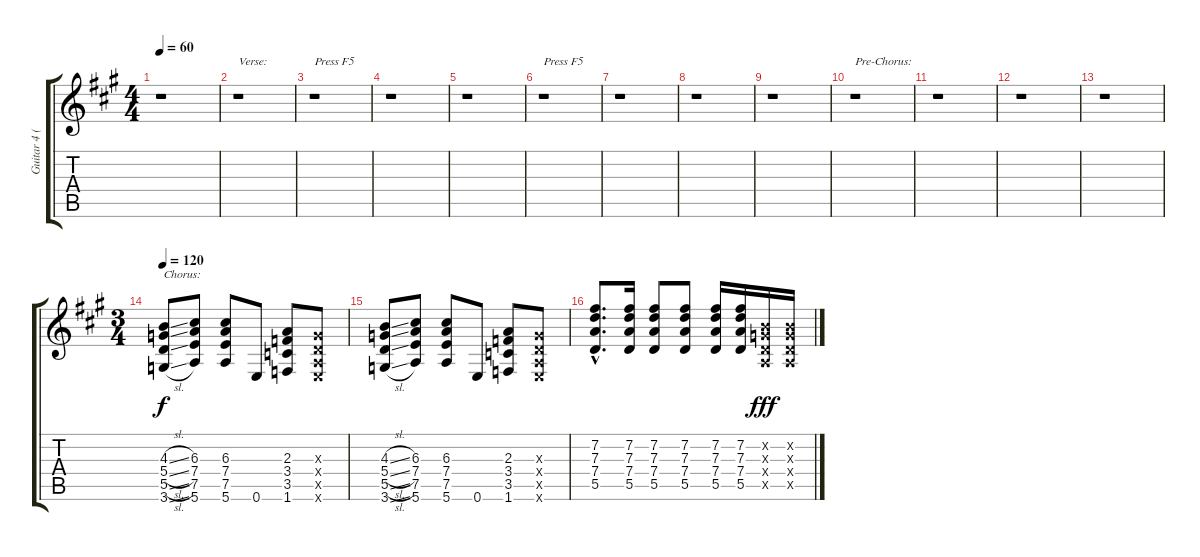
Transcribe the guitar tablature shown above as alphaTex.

\track ("Guitar 4 (dist.)" "Guitar 4 (") {instrument overdrivenguitar}
\staff {score tabs}
\tuning (E4 B3 G3 D3 A2 E2) {hide}
\ts (4 4)
\tempo 60
\clef g2
\ks a
r.1{dy f instrument overdrivenguitar} |
r.1{txt "Verse:"} |
r.1{txt "Press F5"} |
r.1 |
r.1 |
r.1{txt "Press F5"} |
r.1 |
r.1 |
r.1 |
r.1{txt "Pre-Chorus:"} |
r.1 |
r.1 |
r.1 |
\ts (3 4)
\tempo 120
(4.3{sl} 5.4{sl} 5.5{sl} 3.6{sl}).8{txt "Chorus:"} (6.3 7.4 7.5 5.6).8 (6.3 7.4 7.5 5.6).8 0.6.8 (2.3 3.4 3.5 1.6).8 (0.3{x} 0.4{x} 0.5{x} 0.6{x}).8 |
(4.3{sl} 5.4{sl} 5.5{sl} 3.6{sl}).8 (6.3 7.4 7.5 5.6).8 (6.3 7.4 7.5 5.6).8 0.6.8 (2.3 3.4 3.5 1.6).8 (0.3{x} 0.4{x} 0.5{x} 0.6{x}).8 |
(7.2{hac} 7.3{hac} 7.4{hac} 5.5{hac}).8{d} (7.2 7.3 7.4 5.5).16 (7.2 7.3 7.4 5.5).8 (7.2 7.3 7.4 5.5).8 (7.2 7.3 7.4 5.5).16 (7.2 7.3 7.4 5.5).16 (0.2{x} 0.3{x} 0.4{x} 0.5{x}).16{dy fff} (0.2{x} 0.3{x} 0.4{x} 0.5{x}).16
